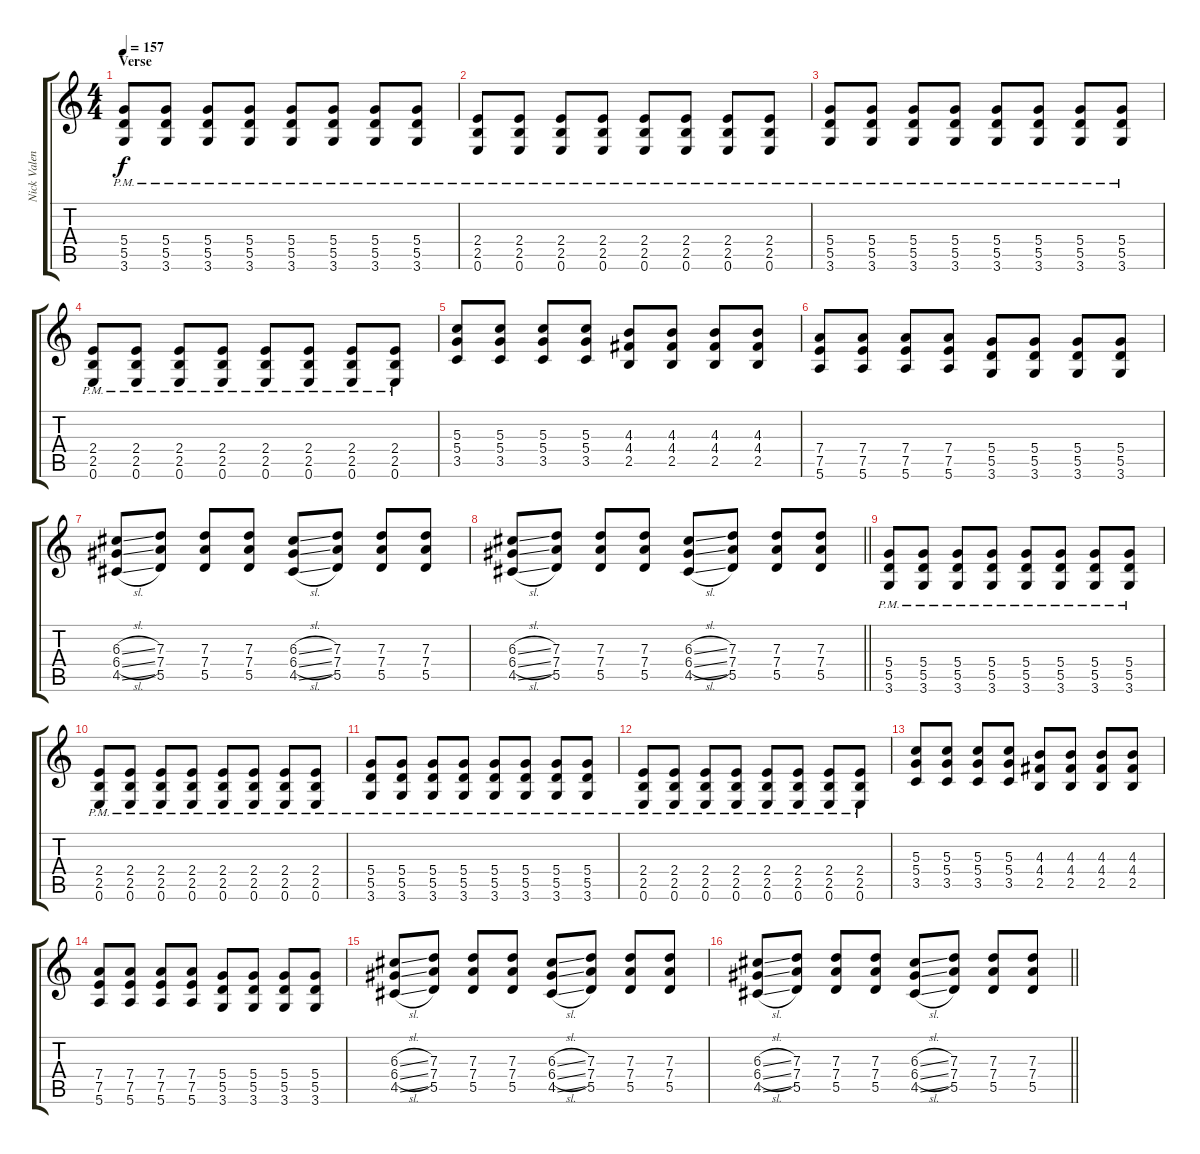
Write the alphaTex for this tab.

\track ("Nick Valensi - Lead Guitar" "Nick Valen") {instrument overdrivenguitar}
\staff {score tabs}
\tuning (E4 B3 G3 D3 A2 E2) {hide}
\ts (4 4)
\section ("" "Verse")
\tempo 157
\clef g2
\ks c
(5.4{pm} 5.5{pm} 3.6{pm}).8{dy f} (5.4{pm} 5.5{pm} 3.6{pm}).8 (5.4{pm} 5.5{pm} 3.6{pm}).8 (5.4{pm} 5.5{pm} 3.6{pm}).8 (5.4{pm} 5.5{pm} 3.6{pm}).8 (5.4{pm} 5.5{pm} 3.6{pm}).8 (5.4{pm} 5.5{pm} 3.6{pm}).8 (5.4{pm} 5.5{pm} 3.6{pm}).8 |
(2.4{pm} 2.5{pm} 0.6{pm}).8 (2.4{pm} 2.5{pm} 0.6{pm}).8 (2.4{pm} 2.5{pm} 0.6{pm}).8 (2.4{pm} 2.5{pm} 0.6{pm}).8 (2.4{pm} 2.5{pm} 0.6{pm}).8 (2.4{pm} 2.5{pm} 0.6{pm}).8 (2.4{pm} 2.5{pm} 0.6{pm}).8 (2.4{pm} 2.5{pm} 0.6{pm}).8 |
(5.4{pm} 5.5{pm} 3.6{pm}).8 (5.4{pm} 5.5{pm} 3.6{pm}).8 (5.4{pm} 5.5{pm} 3.6{pm}).8 (5.4{pm} 5.5{pm} 3.6{pm}).8 (5.4{pm} 5.5{pm} 3.6{pm}).8 (5.4{pm} 5.5{pm} 3.6{pm}).8 (5.4{pm} 5.5{pm} 3.6{pm}).8 (5.4{pm} 5.5{pm} 3.6{pm}).8 |
(2.4{pm} 2.5{pm} 0.6{pm}).8 (2.4{pm} 2.5{pm} 0.6{pm}).8 (2.4{pm} 2.5{pm} 0.6{pm}).8 (2.4{pm} 2.5{pm} 0.6{pm}).8 (2.4{pm} 2.5{pm} 0.6{pm}).8 (2.4{pm} 2.5{pm} 0.6{pm}).8 (2.4{pm} 2.5{pm} 0.6{pm}).8 (2.4{pm} 2.5{pm} 0.6{pm}).8 |
(5.3 5.4 3.5).8 (5.3 5.4 3.5).8 (5.3 5.4 3.5).8 (5.3 5.4 3.5).8 (4.3 4.4 2.5).8 (4.3 4.4 2.5).8 (4.3 4.4 2.5).8 (4.3 4.4 2.5).8 |
(7.4 7.5 5.6).8 (7.4 7.5 5.6).8 (7.4 7.5 5.6).8 (7.4 7.5 5.6).8 (5.4 5.5 3.6).8 (5.4 5.5 3.6).8 (5.4 5.5 3.6).8 (5.4 5.5 3.6).8 |
(6.3{sl} 6.4{sl} 4.5{sl}).8 (7.3 7.4 5.5).8 (7.3 7.4 5.5).8 (7.3 7.4 5.5).8 (6.3{sl} 6.4{sl} 4.5{sl}).8 (7.3 7.4 5.5).8 (7.3 7.4 5.5).8 (7.3 7.4 5.5).8 |
\barLineRight lightlight
(6.3{sl} 6.4{sl} 4.5{sl}).8 (7.3 7.4 5.5).8 (7.3 7.4 5.5).8 (7.3 7.4 5.5).8 (6.3{sl} 6.4{sl} 4.5{sl}).8 (7.3 7.4 5.5).8 (7.3 7.4 5.5).8 (7.3 7.4 5.5).8 |
(5.4{pm} 5.5{pm} 3.6{pm}).8 (5.4{pm} 5.5{pm} 3.6{pm}).8 (5.4{pm} 5.5{pm} 3.6{pm}).8 (5.4{pm} 5.5{pm} 3.6{pm}).8 (5.4{pm} 5.5{pm} 3.6{pm}).8 (5.4{pm} 5.5{pm} 3.6{pm}).8 (5.4{pm} 5.5{pm} 3.6{pm}).8 (5.4{pm} 5.5{pm} 3.6{pm}).8 |
(2.4{pm} 2.5{pm} 0.6{pm}).8 (2.4{pm} 2.5{pm} 0.6{pm}).8 (2.4{pm} 2.5{pm} 0.6{pm}).8 (2.4{pm} 2.5{pm} 0.6{pm}).8 (2.4{pm} 2.5{pm} 0.6{pm}).8 (2.4{pm} 2.5{pm} 0.6{pm}).8 (2.4{pm} 2.5{pm} 0.6{pm}).8 (2.4{pm} 2.5{pm} 0.6{pm}).8 |
(5.4{pm} 5.5{pm} 3.6{pm}).8 (5.4{pm} 5.5{pm} 3.6{pm}).8 (5.4{pm} 5.5{pm} 3.6{pm}).8 (5.4{pm} 5.5{pm} 3.6{pm}).8 (5.4{pm} 5.5{pm} 3.6{pm}).8 (5.4{pm} 5.5{pm} 3.6{pm}).8 (5.4{pm} 5.5{pm} 3.6{pm}).8 (5.4{pm} 5.5{pm} 3.6{pm}).8 |
(2.4{pm} 2.5{pm} 0.6{pm}).8 (2.4{pm} 2.5{pm} 0.6{pm}).8 (2.4{pm} 2.5{pm} 0.6{pm}).8 (2.4{pm} 2.5{pm} 0.6{pm}).8 (2.4{pm} 2.5{pm} 0.6{pm}).8 (2.4{pm} 2.5{pm} 0.6{pm}).8 (2.4{pm} 2.5{pm} 0.6{pm}).8 (2.4{pm} 2.5{pm} 0.6{pm}).8 |
(5.3 5.4 3.5).8 (5.3 5.4 3.5).8 (5.3 5.4 3.5).8 (5.3 5.4 3.5).8 (4.3 4.4 2.5).8 (4.3 4.4 2.5).8 (4.3 4.4 2.5).8 (4.3 4.4 2.5).8 |
(7.4 7.5 5.6).8 (7.4 7.5 5.6).8 (7.4 7.5 5.6).8 (7.4 7.5 5.6).8 (5.4 5.5 3.6).8 (5.4 5.5 3.6).8 (5.4 5.5 3.6).8 (5.4 5.5 3.6).8 |
(6.3{sl} 6.4{sl} 4.5{sl}).8 (7.3 7.4 5.5).8 (7.3 7.4 5.5).8 (7.3 7.4 5.5).8 (6.3{sl} 6.4{sl} 4.5{sl}).8 (7.3 7.4 5.5).8 (7.3 7.4 5.5).8 (7.3 7.4 5.5).8 |
\barLineRight lightlight
(6.3{sl} 6.4{sl} 4.5{sl}).8 (7.3 7.4 5.5).8 (7.3 7.4 5.5).8 (7.3 7.4 5.5).8 (6.3{sl} 6.4{sl} 4.5{sl}).8 (7.3 7.4 5.5).8 (7.3 7.4 5.5).8 (7.3 7.4 5.5).8
